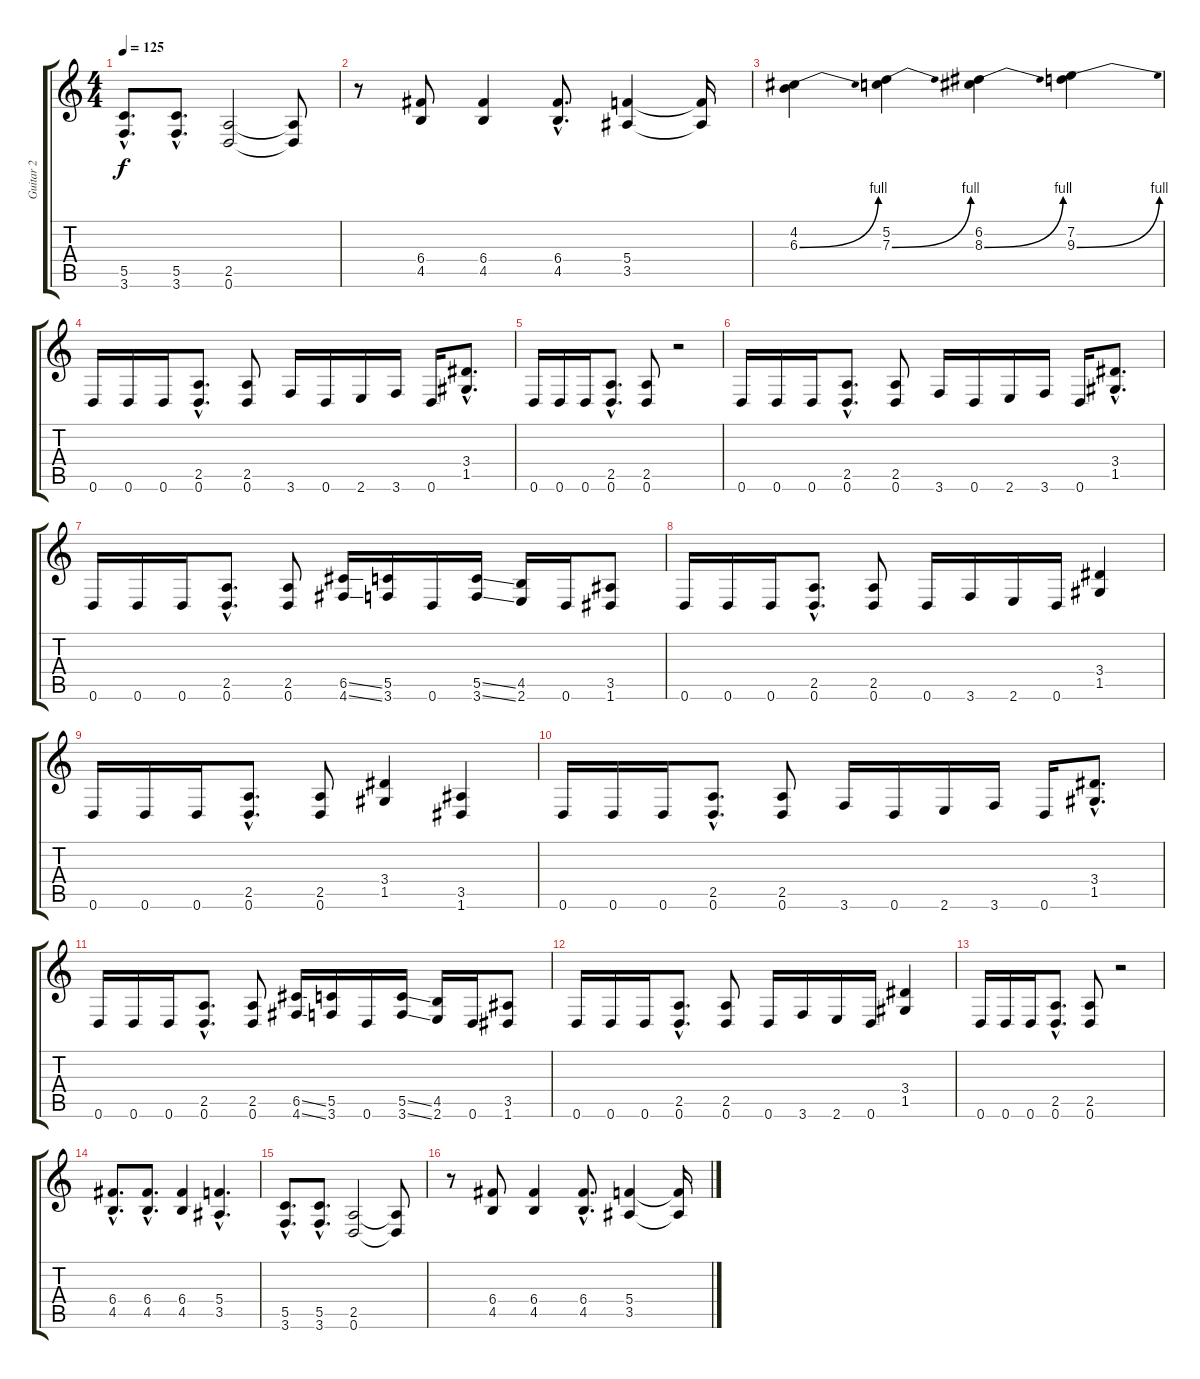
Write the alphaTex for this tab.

\track ("Guitar 2" "Guitar 2") {instrument distortionguitar}
\staff {score tabs}
\tuning (D4 A3 F3 C3 G2 D2) {hide}
\ts (4 4)
\tempo 125
\clef g2
\ks c
(5.5{hac} 3.6{hac}).8{d dy f} (5.5{hac} 3.6{hac}).8{d} (2.5 0.6).2 (2.5{t} 0.6{t}).8 |
r.8 (6.4 4.5).8 (6.4 4.5).4 (6.4{hac} 4.5{hac}).8{d} (5.4 3.5).4 (5.4{t} 3.5{t}).16 |
(4.2 6.3{be (bend 0 0 60 4)}).4 (5.2 7.3{be (bend 0 0 60 4)}).4 (6.2 8.3{be (bend 0 0 60 4)}).4 (7.2 9.3{be (bend 0 0 60 4)}).4 |
0.6.16 0.6.16 0.6.16 (2.5{hac} 0.6{hac}).8{d} (2.5 0.6).8 3.6.16 0.6.16 2.6.16 3.6.16 0.6.16 (3.4{hac} 1.5{hac}).8{d} |
0.6.16 0.6.16 0.6.16 (2.5{hac} 0.6{hac}).8{d} (2.5 0.6).8 r.2 |
0.6.16 0.6.16 0.6.16 (2.5{hac} 0.6{hac}).8{d} (2.5 0.6).8 3.6.16 0.6.16 2.6.16 3.6.16 0.6.16 (3.4{hac} 1.5{hac}).8{d} |
0.6.16 0.6.16 0.6.16 (2.5{hac} 0.6{hac}).8{d} (2.5 0.6).8 (6.5{ss} 4.6{ss}).16 (5.5 3.6).16 0.6.16 (5.5{ss} 3.6{ss}).16 (4.5 2.6).16 0.6.16 (3.5 1.6).8 |
0.6.16 0.6.16 0.6.16 (2.5{hac} 0.6{hac}).8{d} (2.5 0.6).8 0.6.16 3.6.16 2.6.16 0.6.16 (3.4 1.5).4 |
0.6.16 0.6.16 0.6.16 (2.5{hac} 0.6{hac}).8{d} (2.5 0.6).8 (3.4 1.5).4 (3.5 1.6).4 |
0.6.16 0.6.16 0.6.16 (2.5{hac} 0.6{hac}).8{d} (2.5 0.6).8 3.6.16 0.6.16 2.6.16 3.6.16 0.6.16 (3.4{hac} 1.5{hac}).8{d} |
0.6.16 0.6.16 0.6.16 (2.5{hac} 0.6{hac}).8{d} (2.5 0.6).8 (6.5{ss} 4.6{ss}).16 (5.5 3.6).16 0.6.16 (5.5{ss} 3.6{ss}).16 (4.5 2.6).16 0.6.16 (3.5 1.6).8 |
0.6.16 0.6.16 0.6.16 (2.5{hac} 0.6{hac}).8{d} (2.5 0.6).8 0.6.16 3.6.16 2.6.16 0.6.16 (3.4 1.5).4 |
0.6.16 0.6.16 0.6.16 (2.5{hac} 0.6{hac}).8{d} (2.5 0.6).8 r.2 |
(6.4{hac} 4.5{hac}).8{d} (6.4{hac} 4.5{hac}).8{d} (6.4 4.5).4 (5.4{hac} 3.5{hac}).4{d} |
(5.5{hac} 3.6{hac}).8{d} (5.5{hac} 3.6{hac}).8{d} (2.5 0.6).2 (2.5{t} 0.6{t}).8 |
r.8 (6.4 4.5).8 (6.4 4.5).4 (6.4{hac} 4.5{hac}).8{d} (5.4 3.5).4 (5.4{t} 3.5{t}).16
